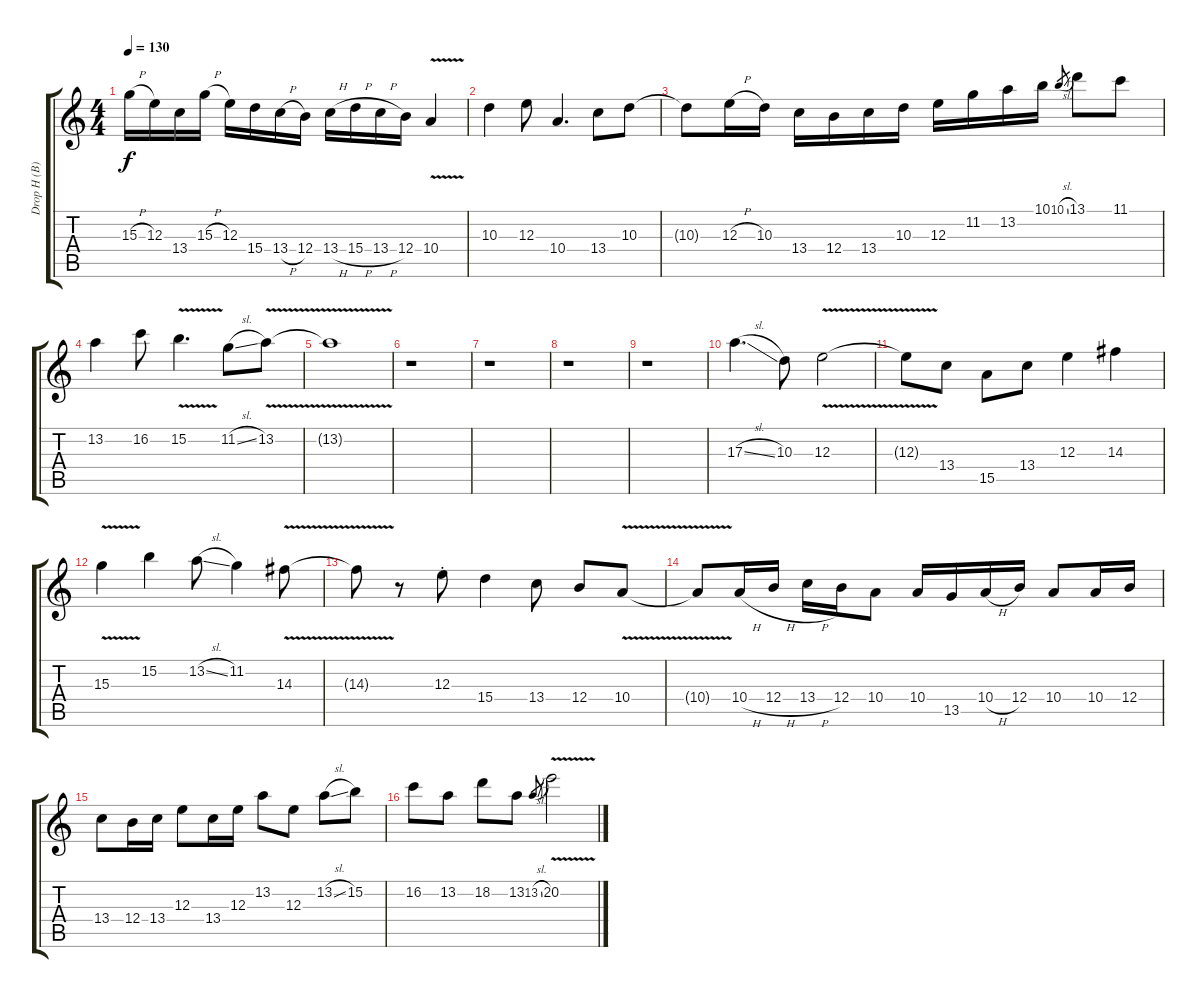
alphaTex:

\track ("Drop H (B)" "Drop H (B)") {instrument distortionguitar}
\staff {score tabs}
\tuning (Db4 Ab3 E3 B2 Gb2 B1) {hide}
\ts (4 4)
\tempo 130
\clef g2
\ks c
15.3{h}.16{dy f} 12.3.16 13.4.16 15.3{h}.16 12.3.16 15.4.16 13.4{h}.16 12.4.16 13.4{h}.16 15.4{h}.16 13.4{h}.16 12.4.16 10.4{v}.4 |
10.3.4 12.3.8 10.4.4{d} 13.4.8 10.3.8 |
10.3{t}.8 12.3{h}.16 10.3.16 13.4.16 12.4.16 13.4.16 10.3.16 12.3.16 11.2.16 13.2.16 10.1.16 10.1{sl}.8{gr} 13.1.8 11.1.8 |
13.2.4 16.2.8 15.2{v}.4{d} 11.2{sl}.8 13.2{v}.8 |
13.2{t}.1 |
r.1 |
r.1 |
r.1 |
r.1 |
17.3{sl}.4{d} 10.3.8 12.3{v}.2 |
12.3{t}.8 13.4.8 15.5.8 13.4.8 12.3.4 14.3.4 |
15.3{v}.4 15.2.4 13.2{sl}.8 11.2.4 14.3{v}.8 |
14.3{t}.8 r.8 12.3{st}.8 15.4.4 13.4.8 12.4.8 10.4{v}.8 |
10.4{t}.8 10.4{h}.16 12.4{h}.16 13.4{h}.16 12.4.16 10.4.8 10.4.16 13.5.16 10.4{h}.16 12.4.16 10.4.8 10.4.16 12.4.16 |
13.4.8 12.4.16 13.4.16 12.3.8 13.4.16 12.3.16 13.2.8 12.3.8 13.2{sl}.8 15.2.8 |
16.2.8 13.2.8 18.2.8 13.2.8 13.2{sl}.8{gr} 20.2{v}.2
